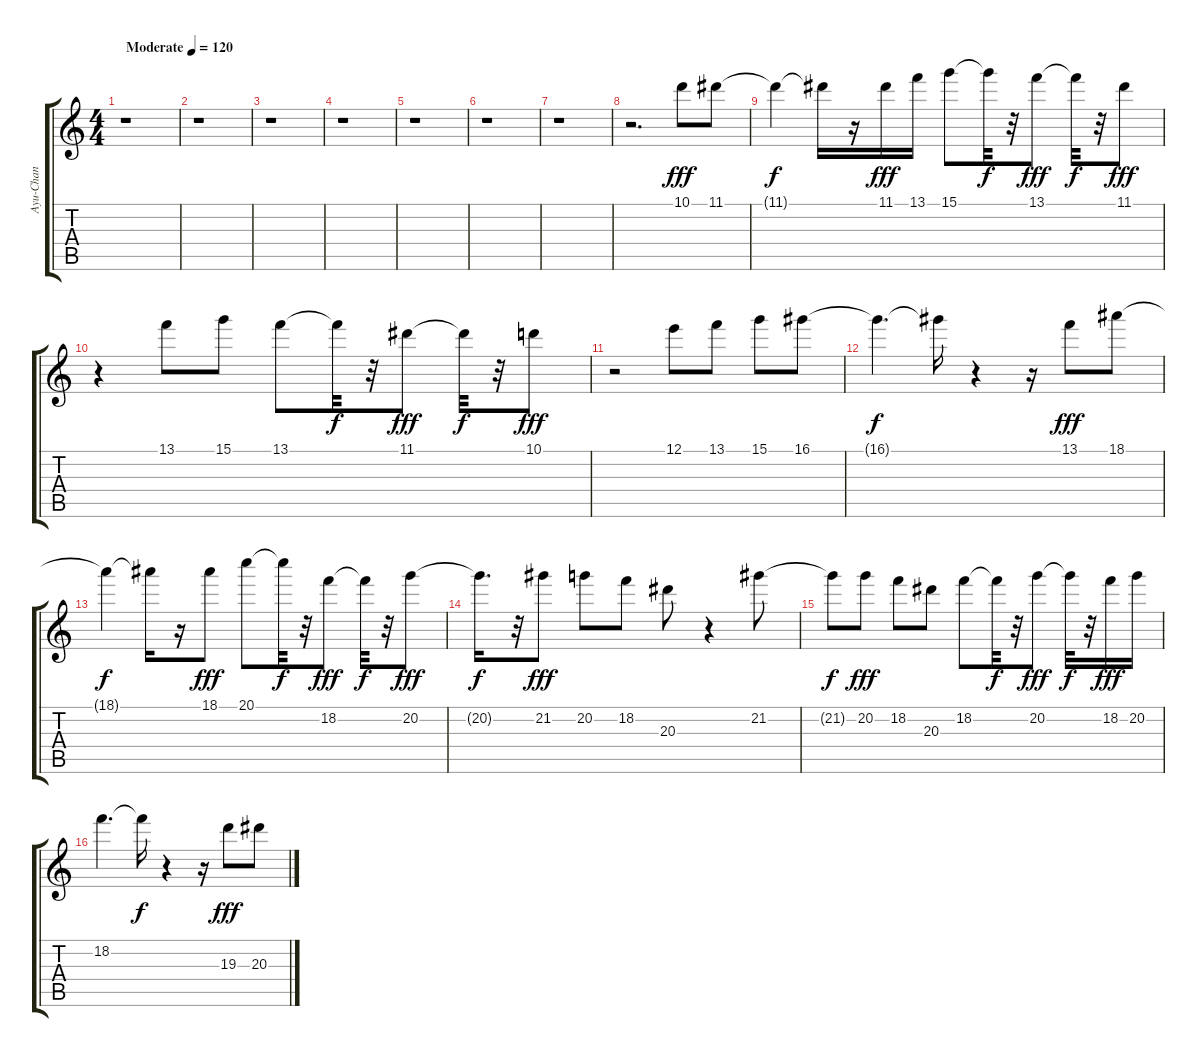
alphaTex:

\track ("Ayu-Chan" "Ayu-Chan") {instrument acousticguitarsteel}
\staff {score tabs}
\tuning (E4 B3 G3 D3 A2 E2) {hide}
\ts (4 4)
\tempo (120 "Moderate")
\clef g2
\ks c
r.1{dy fff instrument acousticguitarsteel} |
r.1 |
r.1 |
r.1 |
r.1 |
r.1 |
r.1 |
r.2{d} 10.1.8 11.1.8 |
11.1{t}.4{dy f} 11.1{t}.16 r.16 11.1.16{dy fff} 13.1.16 15.1.8 15.1{t}.32{dy f} r.32 13.1.8{dy fff} 13.1{t}.32{dy f} r.32 11.1.8{dy fff} |
r.4 13.1.8 15.1.8 13.1.8 13.1{t}.32{dy f} r.32 11.1.8{dy fff} 11.1{t}.32{dy f} r.32 10.1.8{dy fff} |
r.2 12.1.8 13.1.8 15.1.8 16.1.8 |
16.1{t}.4{d dy f} 16.1{t}.16 r.4 r.16 13.1.8{dy fff} 18.1.8 |
18.1{t}.4{dy f} 18.1{t}.16 r.16 18.1.8{dy fff} 20.1.8 20.1{t}.32{dy f} r.32 18.2.8{dy fff} 18.2{t}.32{dy f} r.32 20.2.8{dy fff} |
20.2{t}.16{d dy f} r.32 21.2.8{dy fff} 20.2.8 18.2.8 20.3.8 r.4 21.2.8 |
21.2{t}.8{dy f} 20.2.8{dy fff} 18.2.8 20.3.8 18.2.8 18.2{t}.32{dy f} r.32 20.2.8{dy fff} 20.2{t}.32{dy f} r.32 18.2.16{dy fff} 20.2.16 |
18.2.4{d} 18.2{t}.16{dy f} r.4 r.16 19.3.8{dy fff} 20.3.8
